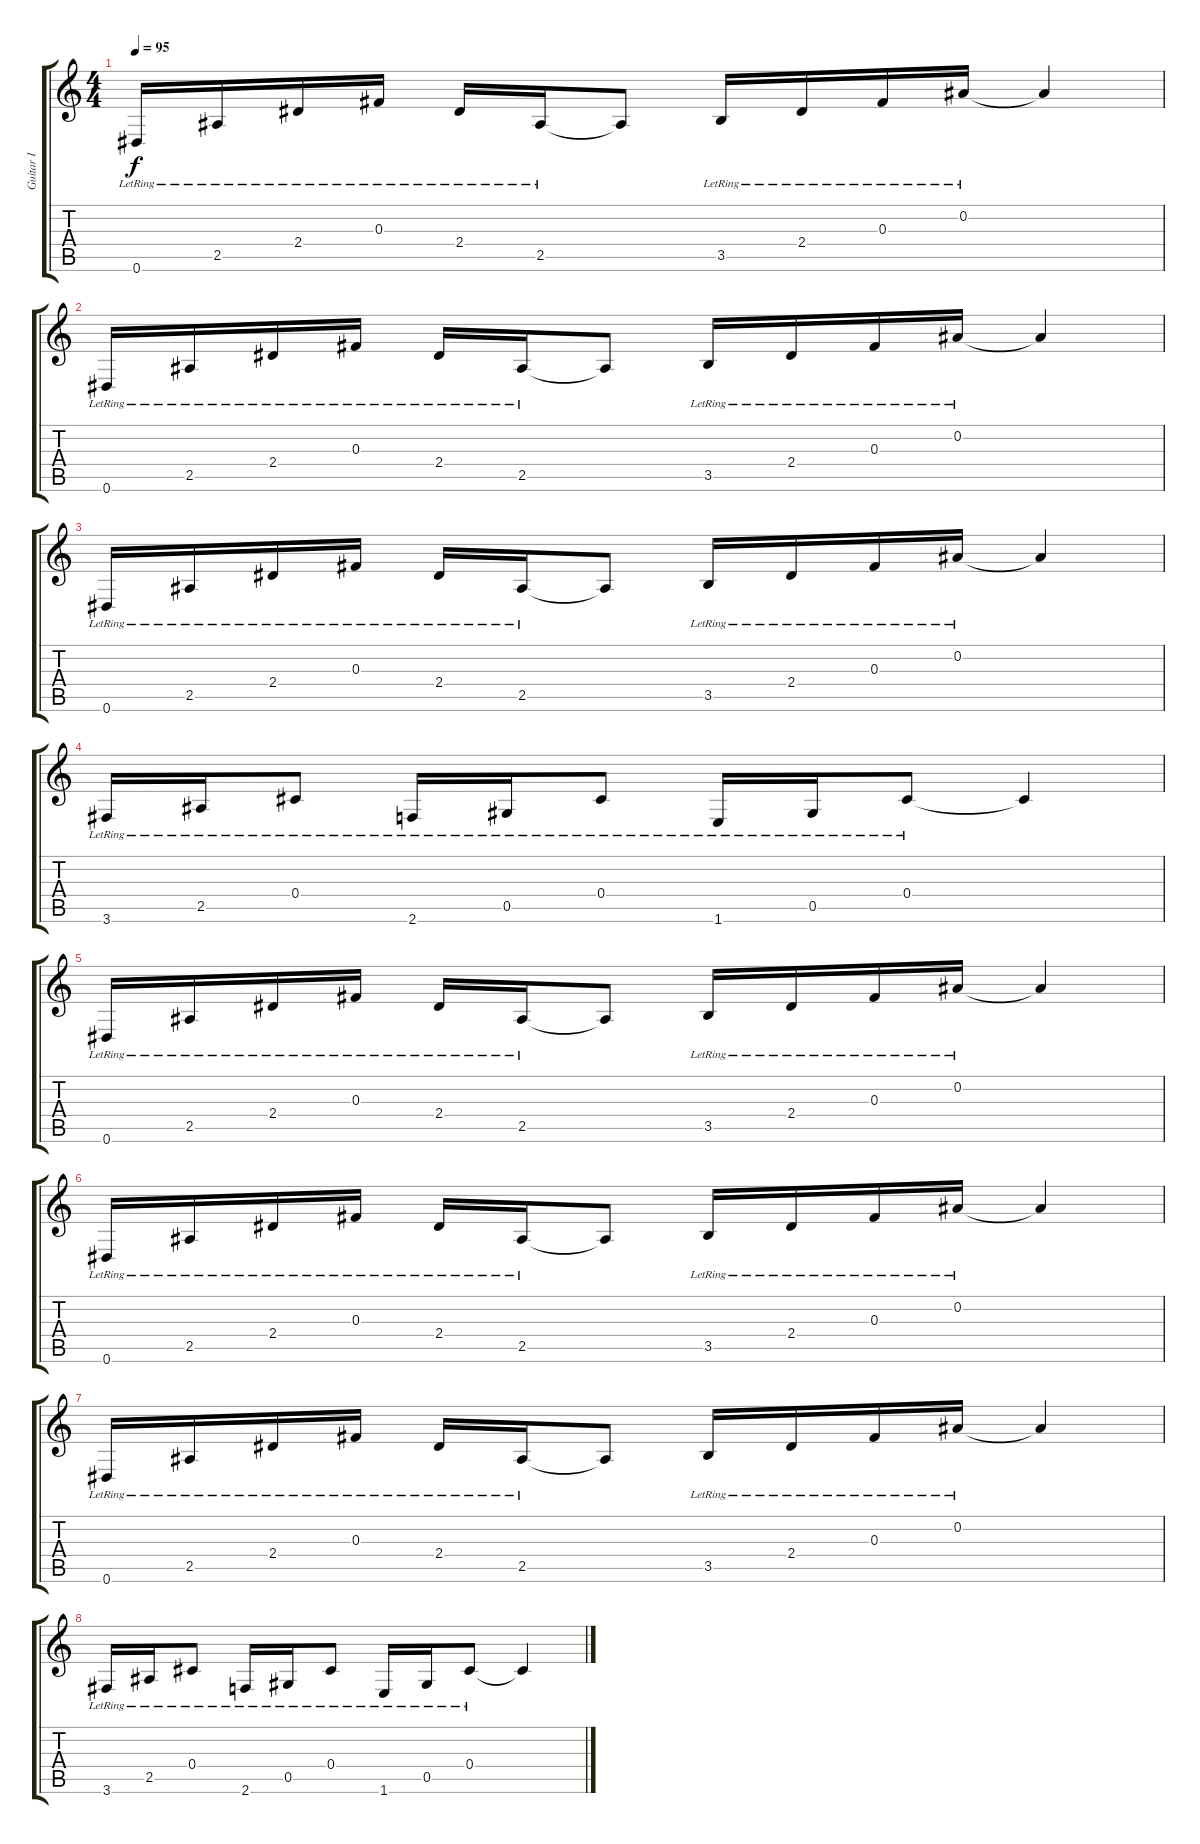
\track ("Guitar I" "Guitar I") {instrument acousticguitarsteel}
\staff {score tabs}
\tuning (Eb4 Bb3 Gb3 Db3 Ab2 Eb2) {hide}
\ts (4 4)
\tempo 95
\clef g2
\ks c
0.6{lr}.16{dy f} 2.5{lr}.16 2.4{lr}.16 0.3{lr}.16 2.4{lr}.16 2.5{lr}.16 2.5{t}.8 3.5{lr}.16 2.4{lr}.16 0.3{lr}.16 0.2{lr}.16 0.2{t}.4 |
0.6{lr}.16 2.5{lr}.16 2.4{lr}.16 0.3{lr}.16 2.4{lr}.16 2.5{lr}.16 2.5{t}.8 3.5{lr}.16 2.4{lr}.16 0.3{lr}.16 0.2{lr}.16 0.2{t}.4 |
0.6{lr}.16 2.5{lr}.16 2.4{lr}.16 0.3{lr}.16 2.4{lr}.16 2.5{lr}.16 2.5{t}.8 3.5{lr}.16 2.4{lr}.16 0.3{lr}.16 0.2{lr}.16 0.2{t}.4 |
3.6{lr}.16 2.5{lr}.16 0.4{lr}.8 2.6{lr}.16 0.5{lr}.16 0.4{lr}.8 1.6{lr}.16 0.5{lr}.16 0.4{lr}.8 0.4{t}.4 |
0.6{lr}.16 2.5{lr}.16 2.4{lr}.16 0.3{lr}.16 2.4{lr}.16 2.5{lr}.16 2.5{t}.8 3.5{lr}.16 2.4{lr}.16 0.3{lr}.16 0.2{lr}.16 0.2{t}.4 |
0.6{lr}.16 2.5{lr}.16 2.4{lr}.16 0.3{lr}.16 2.4{lr}.16 2.5{lr}.16 2.5{t}.8 3.5{lr}.16 2.4{lr}.16 0.3{lr}.16 0.2{lr}.16 0.2{t}.4 |
0.6{lr}.16 2.5{lr}.16 2.4{lr}.16 0.3{lr}.16 2.4{lr}.16 2.5{lr}.16 2.5{t}.8 3.5{lr}.16 2.4{lr}.16 0.3{lr}.16 0.2{lr}.16 0.2{t}.4 |
3.6{lr}.16 2.5{lr}.16 0.4{lr}.8 2.6{lr}.16 0.5{lr}.16 0.4{lr}.8 1.6{lr}.16 0.5{lr}.16 0.4{lr}.8 0.4{t}.4
